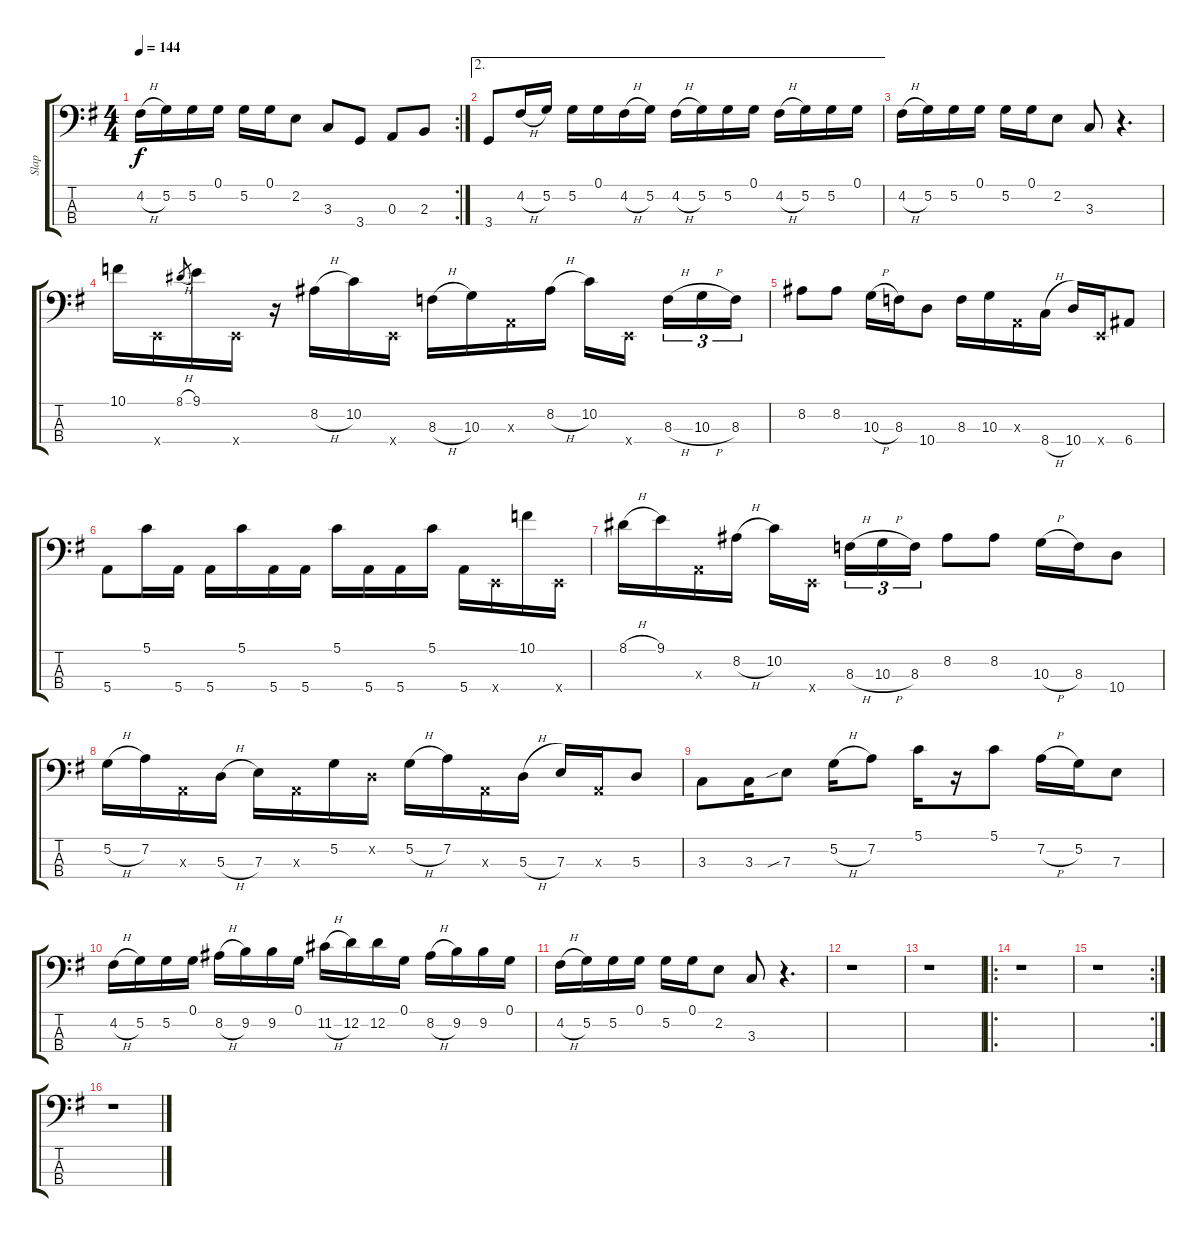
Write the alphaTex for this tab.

\track ("Slap" "Slap") {instrument slapbass1}
\staff {score tabs}
\tuning (G2 D2 A1 E1) {hide}
\rc 2
\ts (4 4)
\tempo 144
\clef f4
\ks g
4.2{h}.16{dy f} 5.2.16 5.2.16 0.1.16 5.2.16 0.1.16 2.2.8 3.3.8 3.4.8 0.3.8 2.3.8 |
\ae 2
3.4.8 4.2{h}.16 5.2.16 5.2.16 0.1.16 4.2{h}.16 5.2.16 4.2{h}.16 5.2.16 5.2.16 0.1.16 4.2{h}.16 5.2.16 5.2.16 0.1.16 |
4.2{h}.16 5.2.16 5.2.16 0.1.16 5.2.16 0.1.16 2.2.8 3.3.8 r.4{d} |
10.1.16 0.4{x}.16 8.1{h}.8{gr} 9.1.16 0.4{x}.16 r.16 8.2{h}.16 10.2.16 0.4{x}.16 8.3{h}.16 10.3.16 0.3{x}.16 8.2{h}.16 10.2.16 0.4{x}.16{beam splitsecondary} 8.3{h}.16{tu (3 2)} 10.3{h}.16{tu (3 2)} 8.3.16{tu (3 2)} |
8.2.8 8.2.8 10.3{h}.16 8.3.16 10.4.8 8.3.16 10.3.16 0.3{x}.16 8.4{h}.16 10.4.16 0.4{x}.16 6.4.8 |
5.4.8 5.1.16 5.4.16 5.4.16 5.1.16 5.4.16 5.4.16 5.1.16 5.4.16 5.4.16 5.1.16 5.4.16 0.4{x}.16 10.1.16 0.4{x}.16 |
8.1{h}.16 9.1.16 0.3{x}.16 8.2{h}.16 10.2.16 0.4{x}.16{beam splitsecondary} 8.3{h}.16{tu (3 2)} 10.3{h}.16{tu (3 2)} 8.3.16{tu (3 2)} 8.2.8 8.2.8 10.3{h}.16 8.3.16 10.4.8 |
5.2{h}.16 7.2.16 0.3{x}.16 5.3{h}.16 7.3.16 0.3{x}.16 5.2.16 0.2{x}.16 5.2{h}.16 7.2.16 0.3{x}.16 5.3{h}.16 7.3.16 0.3{x}.16 5.3.8 |
3.3.8 3.3.16 7.3{sib}.8 5.2{h}.16 7.2.8 5.1.16 r.16 5.1.8 7.2{h}.16 5.2.16 7.3.8 |
4.2{h}.16 5.2.16 5.2.16 0.1.16 8.2{h}.16 9.2.16 9.2.16 0.1.16 11.2{h}.16 12.2.16 12.2.16 0.1.16 8.2{h}.16 9.2.16 9.2.16 0.1.16 |
4.2{h}.16 5.2.16 5.2.16 0.1.16 5.2.16 0.1.16 2.2.8 3.3.8 r.4{d} |
r.1 |
r.1 |
\ro
r.1 |
\rc 2
r.1 |
r.1
